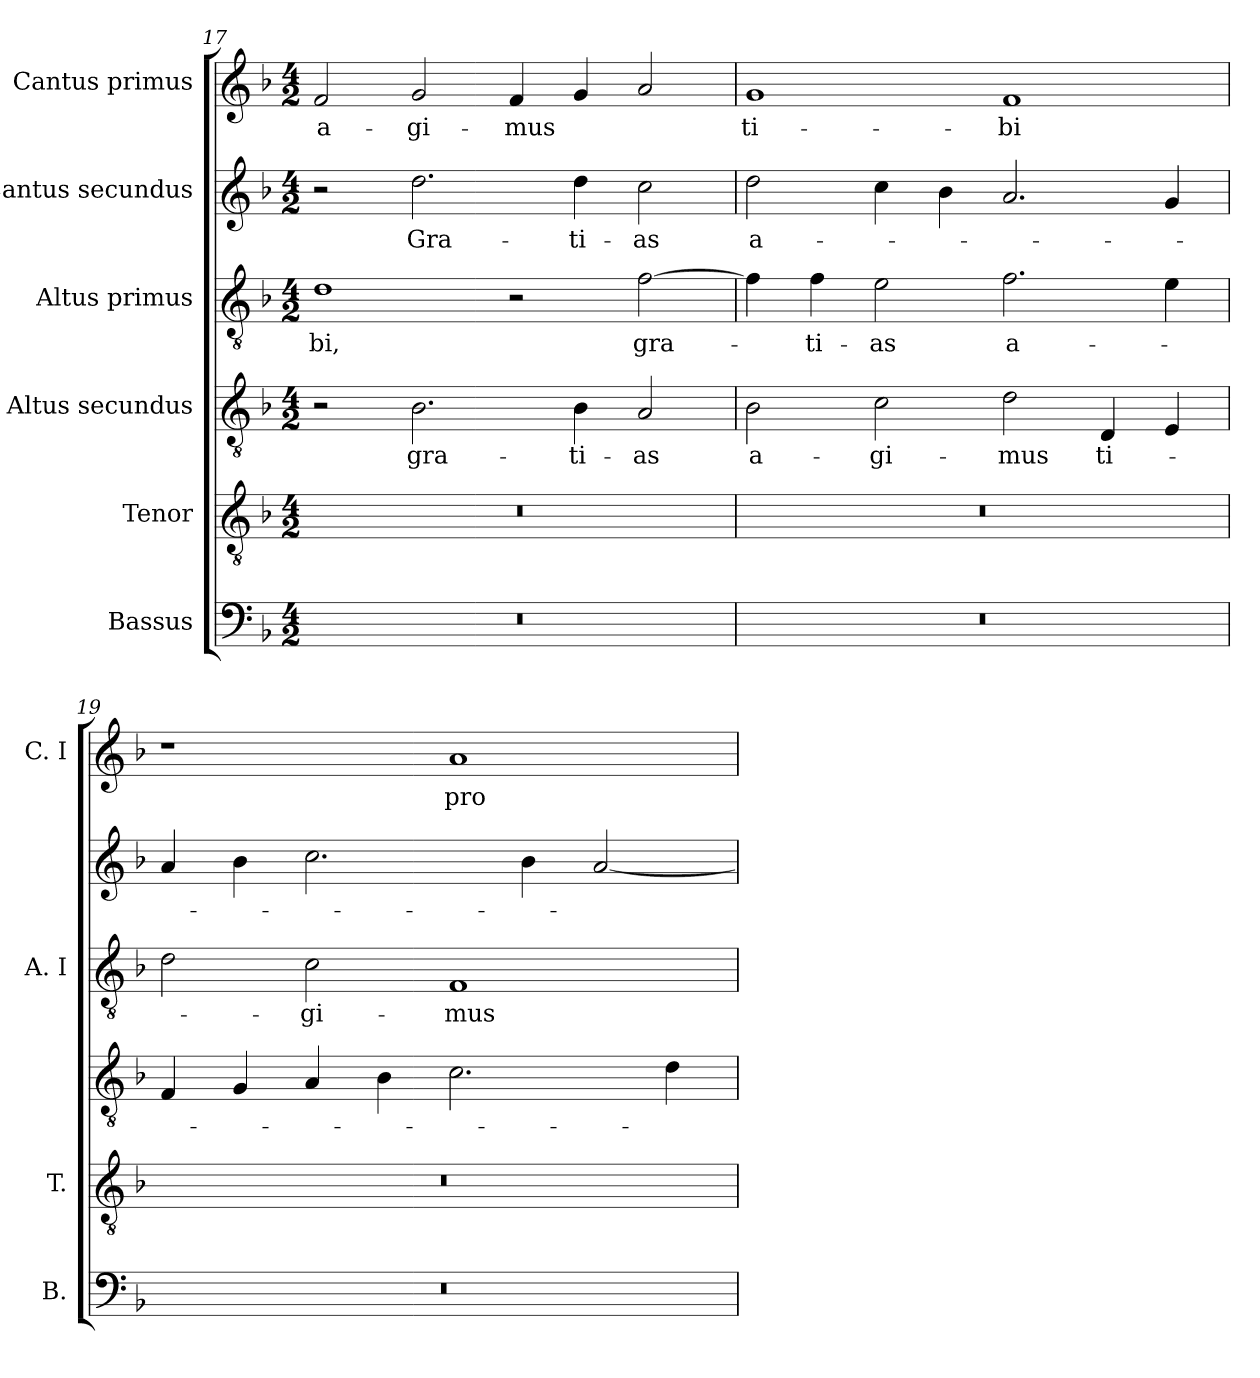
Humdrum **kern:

**kern	**kern	**kern	**text	**kern	**text	**kern	**text	**kern	**text
*part6	*part5	*part4	*part4	*part3	*part3	*part2	*part2	*part1	*part1
*staff6	*staff5	*staff4	*staff4	*staff3	*staff3	*staff2	*staff2	*staff1	*staff1
*I"Bassus	*I"Tenor	*I"Altus secundus	*	*I"Altus primus	*	*I"Cantus secundus	*	*I"Cantus primus	*
*I'B.	*I'T.	*	*	*I'A. I	*	*	*	*I'C. I	*
*clefF4	*clefGv2	*clefGv2	*	*clefGv2	*	*clefG2	*	*clefG2	*
*	*ITrd7c12	*ITrd7c12	*	*ITrd7c12	*	*	*	*	*
*k[b-]	*k[b-]	*k[b-]	*	*k[b-]	*	*k[b-]	*	*k[b-]	*
*d:	*d:	*d:	*	*d:	*	*d:	*	*d:	*
*M4/2	*M4/2	*M4/2	*	*M4/2	*	*M4/2	*	*M4/2	*
=17	=17	=17	=17	=17	=17	=17	=17	=17	=17
!LO:N:vis=1	!LO:N:vis=1	!	!	!	!	!	!	!	!
!	!	!	!	!	!LO:LY:b:color=#000000	!	!	!	!
!	!	!	!	!	!	!	!	!	!LO:LY:b:color=#000000
0r	0r	2r	.	1Di	-bi,	2r	.	2fi/	a-
!	!	!	!LO:LY:b:color=#000000	!	!	!	!	!	!
!	!	!	!	!	!	!	!LO:LY:b:color=#000000	!	!
!	!	!	!	!	!	!	!	!	!LO:LY:b:color=#000000
.	.	2.BB-i\	gra-	.	.	2.ddi\	Gra-	2gi/	-gi-
!	!	!	!	!	!	!	!	!	!LO:LY:b:color=#000000
.	.	.	.	2r	.	.	.	4fi/	-mus
!	!	!	!LO:LY:b:color=#000000	!	!	!	!	!	!
!	!	!	!	!	!	!	!LO:LY:b:color=#000000	!	!
.	.	4BB-i\	-ti-	.	.	4ddi\	-ti-	4gi/	.
!	!	!	!LO:LY:b:color=#000000	!	!	!	!	!	!
!	!	!	!	!	!LO:LY:b:color=#000000	!	!	!	!
!	!	!	!	!	!	!	!LO:LY:b:color=#000000	!	!
.	.	2AAi/	-as	[2Fi\	gra-	2cci\	-as	2ai/	.
=18	=18	=18	=18	=18	=18	=18	=18	=18	=18
!LO:N:vis=1	!LO:N:vis=1	!	!	!	!	!	!	!	!
!	!	!	!LO:LY:b:color=#000000	!	!	!	!	!	!
!	!	!	!	!	!	!	!LO:LY:b:color=#000000	!	!
!	!	!	!	!	!	!	!	!	!LO:LY:b:color=#000000
0r	0r	2BB-i\	a-	4Fi\]	.	2ddi\	a-	1gi	ti-
!	!	!	!	!	!LO:LY:b:color=#000000	!	!	!	!
.	.	.	.	4Fi\	-ti-	.	.	.	.
!	!	!	!LO:LY:b:color=#000000	!	!	!	!	!	!
!	!	!	!	!	!LO:LY:b:color=#000000	!	!	!	!
.	.	2Ci\	-gi-	2Ei\	-as	4cci\	.	.	.
.	.	.	.	.	.	4b-i\	.	.	.
!	!	!	!LO:LY:b:color=#000000	!	!	!	!	!	!
!	!	!	!	!	!LO:LY:b:color=#000000	!	!	!	!
!	!	!	!	!	!	!	!	!	!LO:LY:b:color=#000000
.	.	2Di\	-mus	2.Fi\	a-	2.ai/	.	1fi	-bi
!	!	!	!LO:LY:b:color=#000000	!	!	!	!	!	!
.	.	4DDi/	ti-	.	.	.	.	.	.
.	.	4EEi/	.	4Ei\	.	4gi/	.	.	.
=19	=19	=19	=19	=19	=19	=19	=19	=19	=19
!LO:N:vis=1	!LO:N:vis=1	!	!	!	!	!	!	!	!
0r	0r	4FFi/	.	2Di\	.	4ai/	.	1r	.
.	.	4GGi/	.	.	.	4b-i\	.	.	.
!	!	!	!	!	!LO:LY:b:color=#000000	!	!	!	!
.	.	4AAi/	.	2Ci\	-gi-	2.cci\	.	.	.
.	.	4BB-i\	.	.	.	.	.	.	.
!	!	!	!	!	!LO:LY:b:color=#000000	!	!	!	!
!	!	!	!	!	!	!	!	!	!LO:LY:b:color=#000000
.	.	2.Ci\	.	1FFi	-mus	.	.	1ai	pro-
.	.	.	.	.	.	4b-i\	.	.	.
.	.	.	.	.	.	[2ai/	.	.	.
.	.	4Di\	.	.	.	.	.	.	.
=	=	=	=	=	=	=	=	=	=
*-	*-	*-	*-	*-	*-	*-	*-	*-	*-
